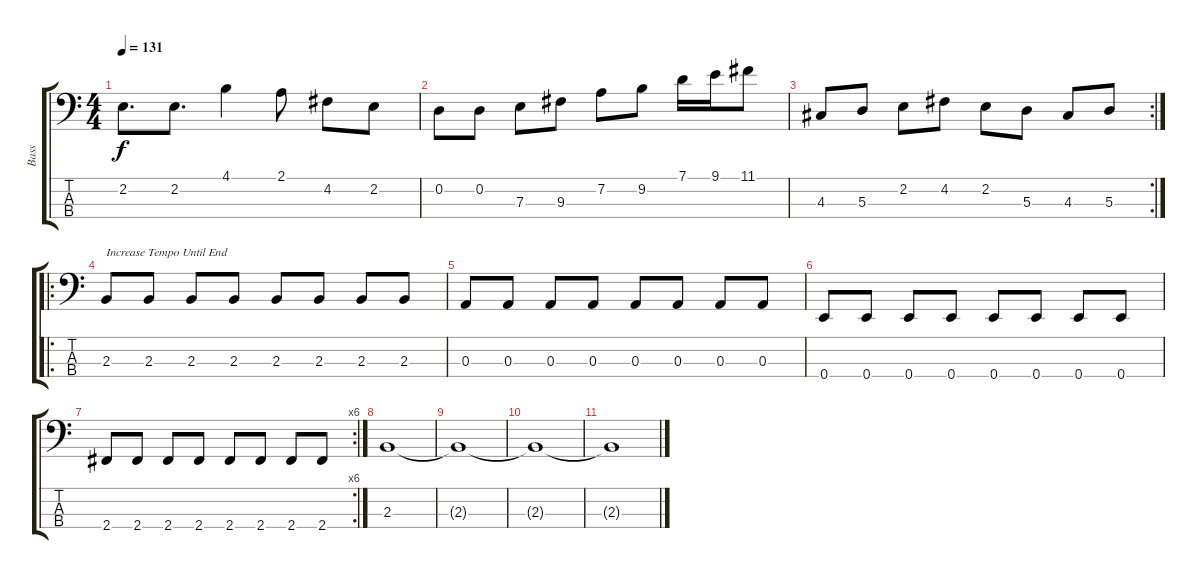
\track ("Bass" "Bass") {instrument electricbassfinger}
\staff {score tabs}
\tuning (G2 D2 A1 E1) {hide}
\ts (4 4)
\tempo 131
\clef f4
\ks c
2.2.8{d dy f} 2.2.8{d} 4.1.4 2.1.8 4.2.8 2.2.8 |
0.2.8 0.2.8 7.3.8 9.3.8 7.2.8 9.2.8 7.1.16 9.1.16 11.1.8 |
\rc 2
4.3.8 5.3.8 2.2.8 4.2.8 2.2.8 5.3.8 4.3.8 5.3.8 |
\ro
2.3.8{txt "Increase Tempo Until End"} 2.3.8 2.3.8 2.3.8 2.3.8 2.3.8 2.3.8 2.3.8 |
0.3.8 0.3.8 0.3.8 0.3.8 0.3.8 0.3.8 0.3.8 0.3.8 |
0.4.8 0.4.8 0.4.8 0.4.8 0.4.8 0.4.8 0.4.8 0.4.8 |
\rc 6
2.4.8 2.4.8 2.4.8 2.4.8 2.4.8 2.4.8 2.4.8 2.4.8 |
2.3.1 |
2.3{t}.1 |
2.3{t}.1 |
2.3{t}.1
